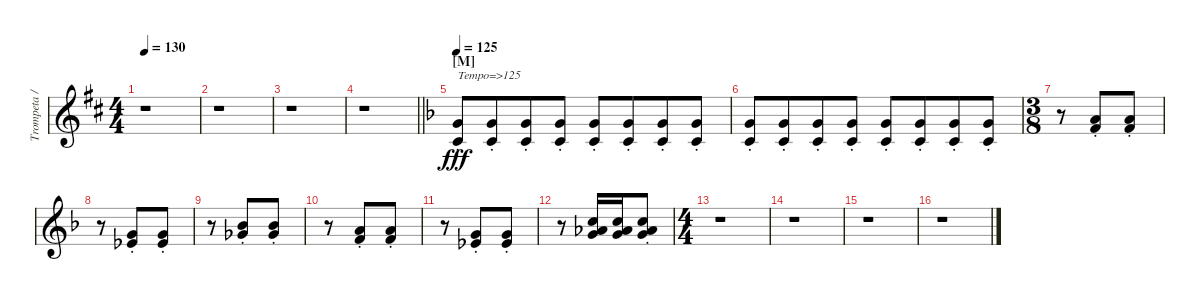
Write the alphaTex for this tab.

\track ("Trompeta / Trombón" "Trompeta /") {instrument trumpet}
\staff {score}
\tuning (E4 B3 G3 D3 A2 E2) {hide}
\ts (4 4)
\tempo 130
\clef g2
\ks d
r.1{dy ff} |
r.1 |
r.1 |
\barLineRight lightlight
r.1 |
\section ("" "[M]")
\tempo 125
\ks f
(8.2{st} 5.3{st}).8{txt "Tempo=>125" dy fff volume 10} (8.2{st} 5.3{st}).8{beam merge} (8.2{st} 5.3{st}).8 (8.2{st} 5.3{st}).8 (8.2{st} 5.3{st}).8 (8.2{st} 5.3{st}).8{beam merge} (8.2{st} 5.3{st}).8 (8.2{st} 5.3{st}).8 |
(8.2{st} 5.3{st}).8 (8.2{st} 5.3{st}).8{beam merge} (8.2{st} 5.3{st}).8 (8.2{st} 5.3{st}).8 (8.2{st} 5.3{st}).8 (8.2{st} 5.3{st}).8{beam merge} (8.2{st} 5.3{st}).8 (8.2{st} 5.3{st}).8 |
\ts (3 8)
r.8{volume 13} (5.1{st} 6.2).8{beam merge} (5.1{st} 6.2).8 |
r.8 (8.2{st} 8.3).8{beam merge} (8.2{st} 8.3).8 |
r.8 (6.1{st} 7.2).8{beam merge} (6.1{st} 7.2).8 |
r.8 (5.1{st} 6.2).8{beam merge} (5.1{st} 6.2).8 |
r.8 (8.2{st} 8.3).8{beam merge} (8.2{st} 8.3).8 |
r.8 (8.1 9.2 12.3).16 (8.1 9.2 12.3).16 (8.1{st} 9.2{st} 12.3{st}).8 |
\ts (4 4)
r.1 |
r.1 |
r.1 |
r.1
